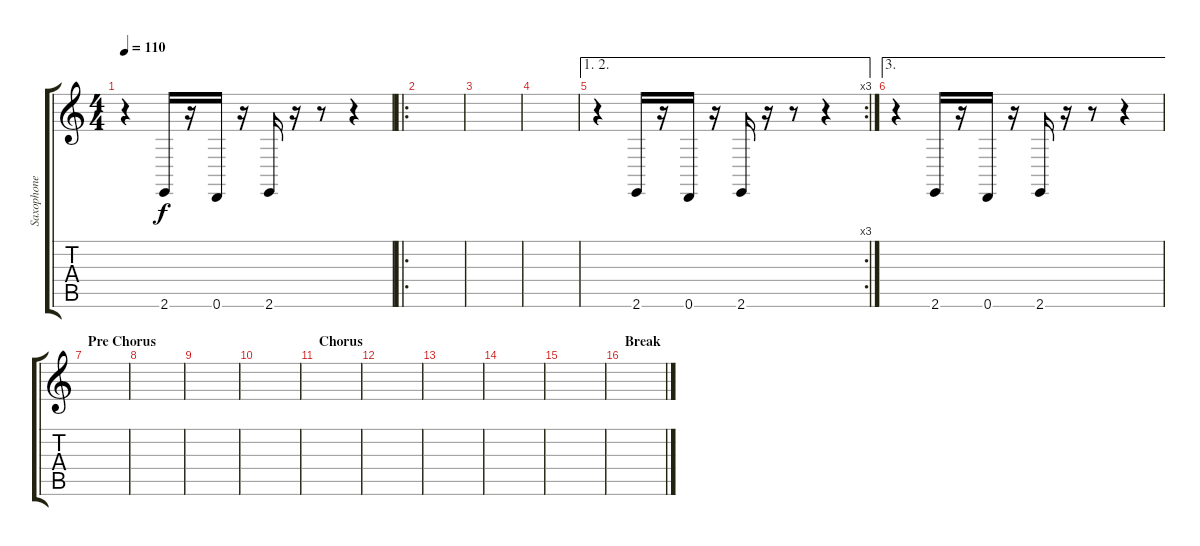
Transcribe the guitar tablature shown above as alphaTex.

\track ("Saxophone" "Saxophone") {instrument tenorsax}
\staff {score tabs}
\tuning (E4 B3 G3 D3 A2 D2) {hide}
\ts (4 4)
\tempo 110
\clef g2
\ks c
r.4{dy mp} 2.6.16{dy f} r.16 0.6.16 r.16 2.6.16 r.16 r.8 r.4 |
\ro
|
|
|
\ae (1 2)
\rc 3
r.4 2.6.16 r.16 0.6.16 r.16 2.6.16 r.16 r.8 r.4 |
\ae 3
r.4 2.6.16 r.16 0.6.16 r.16 2.6.16 r.16 r.8 r.4 |
\section ("" "Pre Chorus")
|
|
|
|
\section ("" "Chorus")
|
|
|
|
|
\section ("" "Break")
